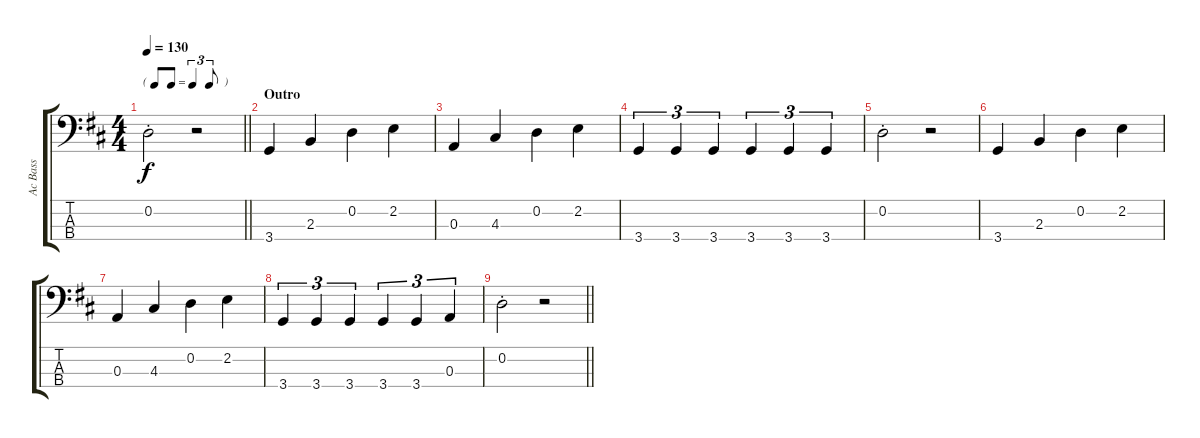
\track ("Ac Bass" "Ac Bass") {instrument acousticbass}
\staff {score tabs}
\tuning (G2 D2 A1 E1) {hide}
\ts (4 4)
\tf triplet8th
\tempo 130
\clef f4
\barLineRight lightlight
\ks d
0.2{st}.2{dy f} r.2 |
\section ("" "Outro")
3.4.4 2.3.4 0.2.4 2.2.4 |
0.3.4 4.3.4 0.2.4 2.2.4 |
3.4.4{tu (3 2)} 3.4.4{tu (3 2)} 3.4.4{tu (3 2)} 3.4.4{tu (3 2)} 3.4.4{tu (3 2)} 3.4.4{tu (3 2)} |
0.2{st}.2 r.2 |
3.4.4 2.3.4 0.2.4 2.2.4 |
0.3.4 4.3.4 0.2.4 2.2.4 |
3.4.4{tu (3 2)} 3.4.4{tu (3 2)} 3.4.4{tu (3 2)} 3.4.4{tu (3 2)} 3.4.4{tu (3 2)} 0.3.4{tu (3 2)} |
\barLineRight lightlight
0.2{st}.2 r.2
